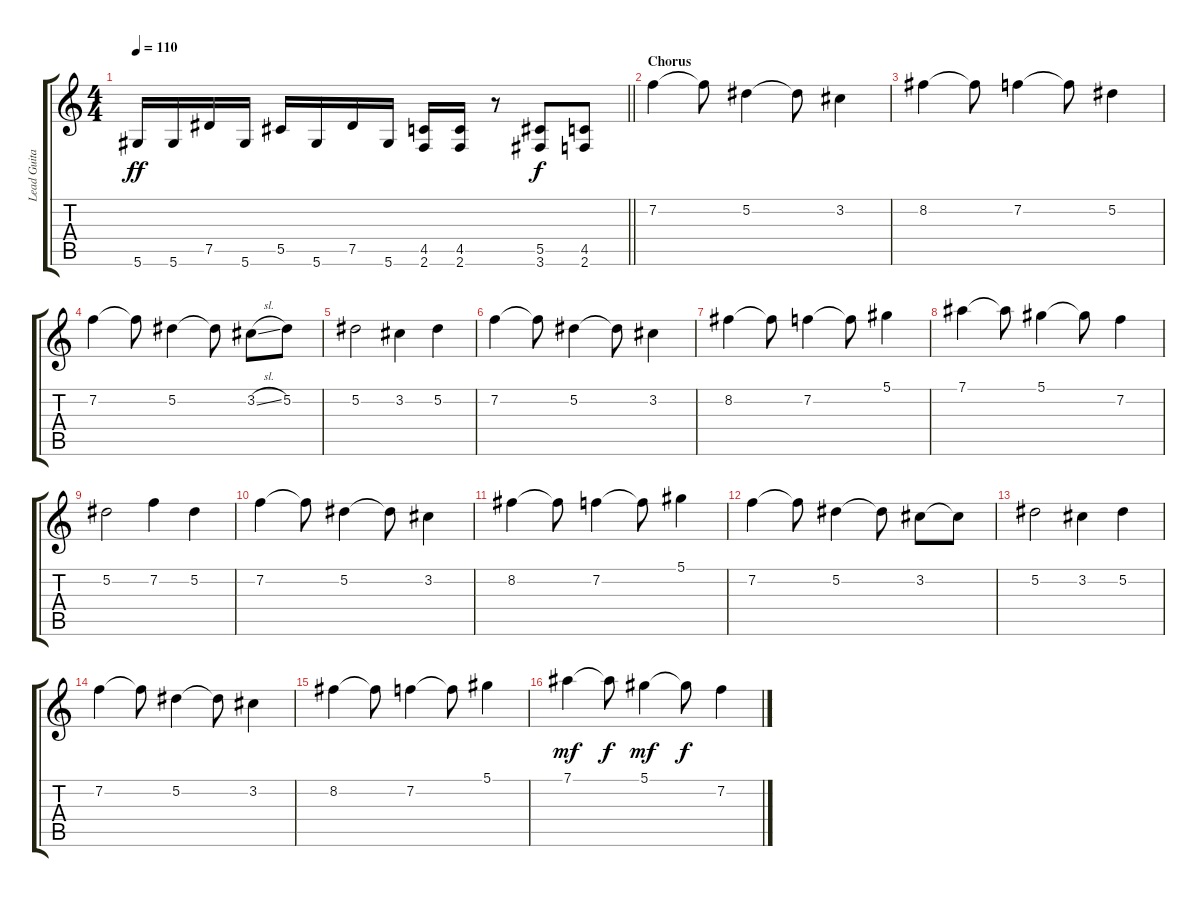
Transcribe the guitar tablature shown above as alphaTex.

\track ("Lead Guitar - Riku" "Lead Guita") {instrument distortionguitar}
\staff {score tabs}
\tuning (Eb4 Bb3 Gb3 Db3 Ab2 Eb2) {hide}
\ts (4 4)
\tempo 110
\clef g2
\barLineRight lightlight
\ks c
5.6.16{dy ff} 5.6.16 7.5.16 5.6.16 5.5.16 5.6.16 7.5.16 5.6.16 (4.5 2.6).16 (4.5 2.6).16 r.8 (5.5 3.6).8{dy f} (4.5 2.6).8 |
\section ("" "Chorus")
7.2.4{volume 12} 7.2{t}.8 5.2.4 5.2{t}.8 3.2.4 |
8.2.4 8.2{t}.8 7.2.4 7.2{t}.8 5.2.4 |
7.2.4 7.2{t}.8 5.2.4 5.2{t}.8 3.2{sl}.8 5.2.8 |
5.2.2 3.2.4 5.2.4 |
7.2.4 7.2{t}.8 5.2.4 5.2{t}.8 3.2.4 |
8.2.4 8.2{t}.8 7.2.4 7.2{t}.8 5.1.4 |
7.1.4 7.1{t}.8 5.1.4 5.1{t}.8 7.2.4 |
5.2.2 7.2.4 5.2.4 |
7.2.4 7.2{t}.8 5.2.4 5.2{t}.8 3.2.4 |
8.2.4 8.2{t}.8 7.2.4 7.2{t}.8 5.1.4 |
7.2.4 7.2{t}.8 5.2.4 5.2{t}.8 3.2.8 3.2{t}.8 |
5.2.2 3.2.4 5.2.4 |
7.2.4 7.2{t}.8 5.2.4 5.2{t}.8 3.2.4 |
8.2.4 8.2{t}.8 7.2.4 7.2{t}.8 5.1.4 |
7.1.4{dy mf} 7.1{t}.8{dy f} 5.1.4{dy mf} 5.1{t}.8{dy f} 7.2.4
